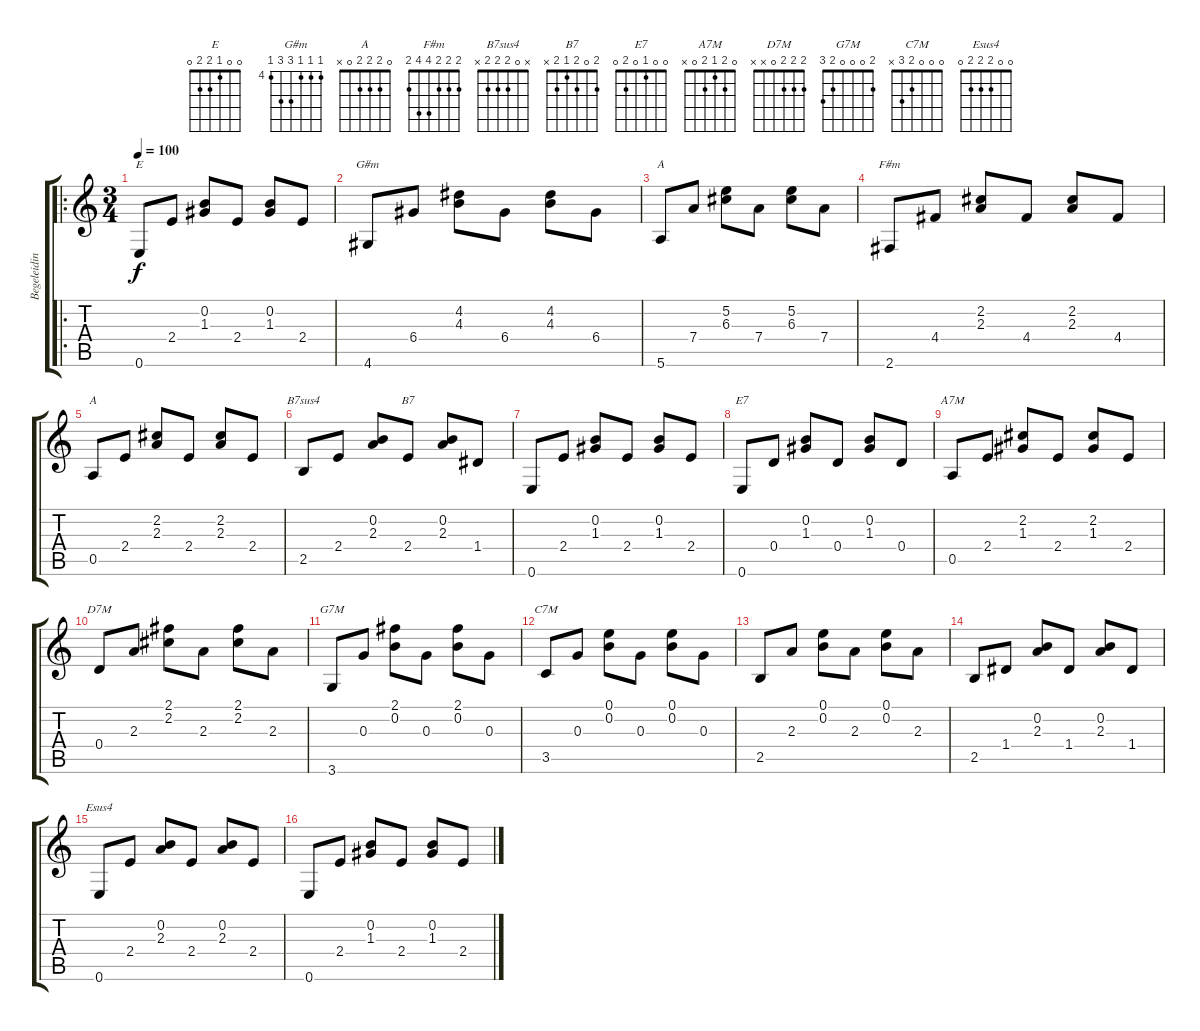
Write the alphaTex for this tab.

\track ("Begeleiding" "Begeleidin") {instrument acousticguitarnylon}
\staff {score tabs}
\tuning (E4 B3 G3 D3 A2 E2) {hide}
\chord ("E" 0 0 1 2 2 0)
\chord ("G#m" 4 4 4 6 6 4) {firstfret 4}
\chord ("A" 5 5 6 7 7 5) {firstfret 5}
\chord ("F#m" 2 2 2 4 4 2)
\chord ("A" 0 2 2 2 0 x)
\chord ("B7sus4" x 0 2 2 2 x)
\chord ("B7" 2 0 2 1 2 x)
\chord ("E7" 0 0 1 0 2 0)
\chord ("A7M" 0 2 1 2 0 x)
\chord ("D7M" 2 2 2 0 x x)
\chord ("G7M" 2 0 0 0 2 3)
\chord ("C7M" 0 0 0 2 3 x)
\chord ("Esus4" 0 0 2 2 2 0)
\ro
\ts (3 4)
\tempo 100
\clef g2
\ks c
0.6.8{ch "E" dy f instrument acousticguitarnylon} 2.4.8 (0.2 1.3).8 2.4.8 (0.2 1.3).8 2.4.8 |
4.6.8{ch "G#m"} 6.4.8 (4.2 4.3).8 6.4.8 (4.2 4.3).8 6.4.8 |
5.6.8{ch "A"} 7.4.8 (5.2 6.3).8 7.4.8 (5.2 6.3).8 7.4.8 |
2.6.8{ch "F#m"} 4.4.8 (2.2 2.3).8 4.4.8 (2.2 2.3).8 4.4.8 |
0.5.8{ch "A"} 2.4.8 (2.2 2.3).8 2.4.8 (2.2 2.3).8 2.4.8 |
2.5.8{ch "B7sus4"} 2.4.8 (0.2 2.3).8 2.4.8{ch "B7"} (0.2 2.3).8 1.4.8 |
0.6.8 2.4.8 (0.2 1.3).8 2.4.8 (0.2 1.3).8 2.4.8 |
0.6.8{ch "E7"} 0.4.8 (0.2 1.3).8 0.4.8 (0.2 1.3).8 0.4.8 |
0.5.8{ch "A7M"} 2.4.8 (2.2 1.3).8 2.4.8 (2.2 1.3).8 2.4.8 |
0.4.8{ch "D7M"} 2.3.8 (2.1 2.2).8 2.3.8 (2.1 2.2).8 2.3.8 |
3.6.8{ch "G7M"} 0.3.8 (2.1 0.2).8 0.3.8 (2.1 0.2).8 0.3.8 |
3.5.8{ch "C7M"} 0.3.8 (0.1 0.2).8 0.3.8 (0.1 0.2).8 0.3.8 |
2.5.8 2.3.8 (0.1 0.2).8 2.3.8 (0.1 0.2).8 2.3.8 |
2.5.8 1.4.8 (0.2 2.3).8 1.4.8 (0.2 2.3).8 1.4.8 |
0.6.8{ch "Esus4"} 2.4.8 (0.2 2.3).8 2.4.8 (0.2 2.3).8 2.4.8 |
0.6.8 2.4.8 (0.2 1.3).8 2.4.8 (0.2 1.3).8 2.4.8
